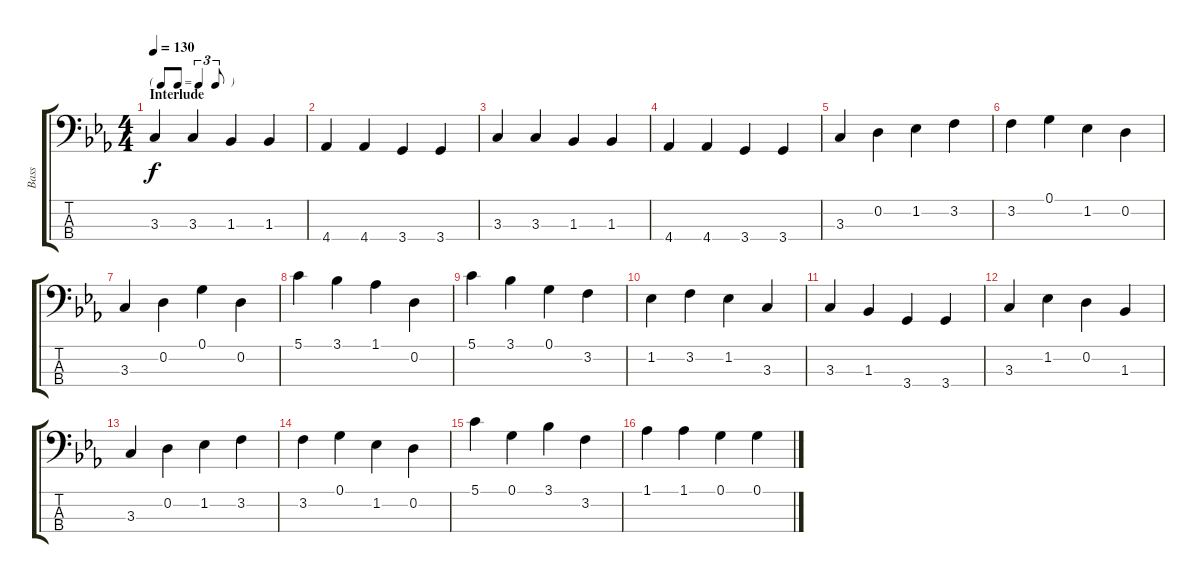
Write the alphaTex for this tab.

\track ("Bass" "Bass") {instrument acousticbass}
\staff {score tabs}
\tuning (G2 D2 A1 E1) {hide}
\ts (4 4)
\tf triplet8th
\section ("" "Interlude")
\tempo 130
\clef f4
\ks eb
3.3.4{dy f} 3.3.4 1.3.4 1.3.4 |
4.4.4 4.4.4 3.4.4 3.4.4 |
3.3.4 3.3.4 1.3.4 1.3.4 |
4.4.4 4.4.4 3.4.4 3.4.4 |
3.3.4 0.2.4 1.2.4 3.2.4 |
3.2.4 0.1.4 1.2.4 0.2.4 |
3.3.4 0.2.4 0.1.4 0.2.4 |
5.1.4 3.1.4 1.1.4 0.2.4 |
5.1.4 3.1.4 0.1.4 3.2.4 |
1.2.4 3.2.4 1.2.4 3.3.4 |
3.3.4 1.3.4 3.4.4 3.4.4 |
3.3.4 1.2.4 0.2.4 1.3.4 |
3.3.4 0.2.4 1.2.4 3.2.4 |
3.2.4 0.1.4 1.2.4 0.2.4 |
5.1.4 0.1.4 3.1.4 3.2.4 |
1.1.4 1.1.4 0.1.4 0.1.4
